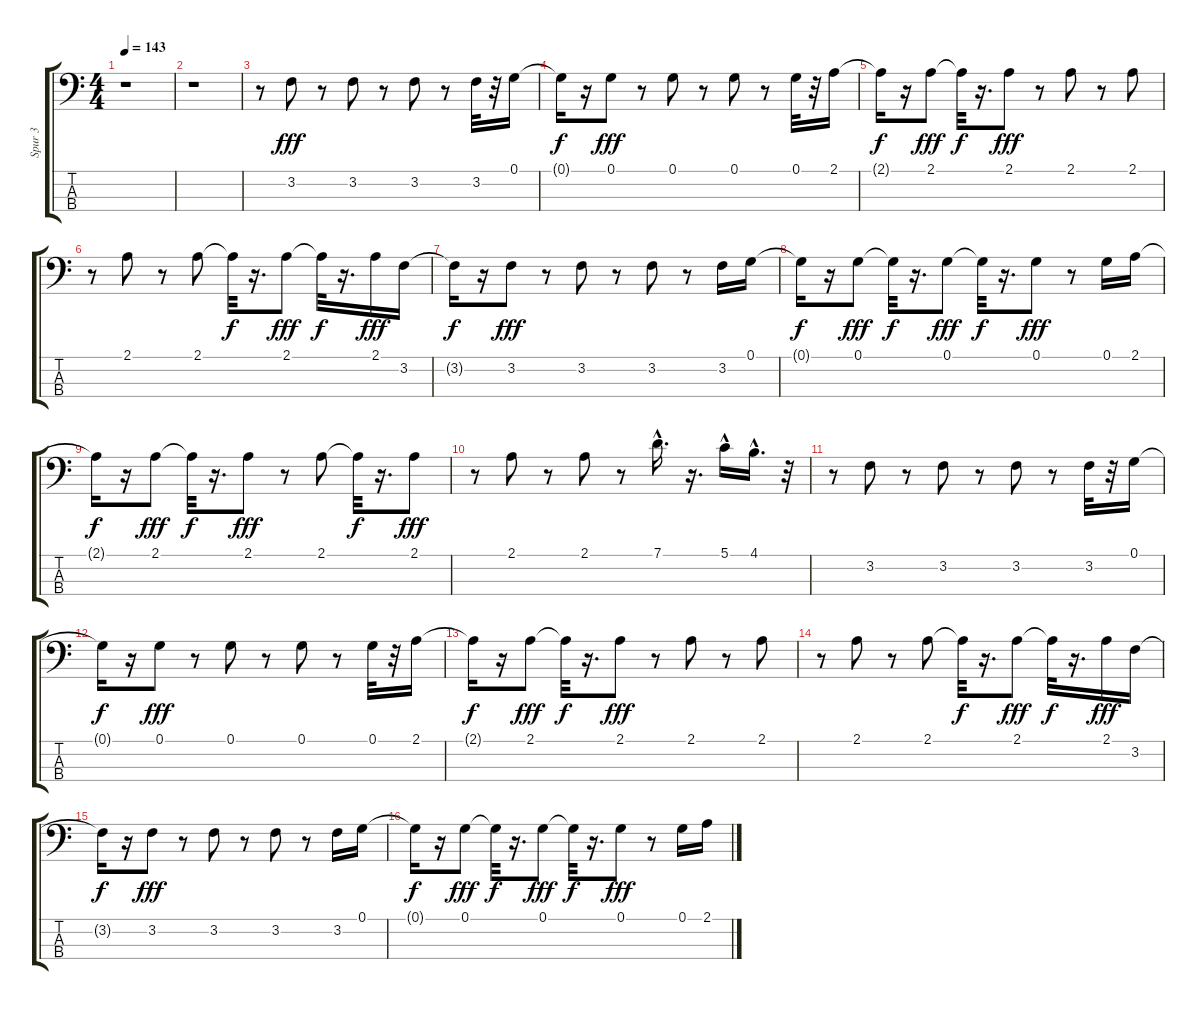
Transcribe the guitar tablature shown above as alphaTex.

\track ("Spur 3" "Spur 3") {instrument synthbass2}
\staff {score tabs}
\tuning (G2 D2 A1 E1) {hide}
\ts (4 4)
\tempo 143
\clef f4
\ks c
r.1{dy fff} |
r.1 |
r.8 3.2.8 r.8 3.2.8 r.8 3.2.8 r.8 3.2.32 r.32 0.1.16 |
0.1{t}.16{dy f} r.16 0.1.8{dy fff} r.8 0.1.8 r.8 0.1.8 r.8 0.1.32 r.32 2.1.16 |
2.1{t}.16{dy f} r.16 2.1.8{dy fff} 2.1{t}.32{dy f} r.16{d} 2.1.8{dy fff} r.8 2.1.8 r.8 2.1.8 |
r.8 2.1.8 r.8 2.1.8 2.1{t}.32{dy f} r.16{d} 2.1.8{dy fff} 2.1{t}.32{dy f} r.16{d} 2.1.16{dy fff} 3.2.16 |
3.2{t}.16{dy f} r.16 3.2.8{dy fff} r.8 3.2.8 r.8 3.2.8 r.8 3.2.16 0.1.16 |
0.1{t}.16{dy f} r.16 0.1.8{dy fff} 0.1{t}.32{dy f} r.16{d} 0.1.8{dy fff} 0.1{t}.32{dy f} r.16{d} 0.1.8{dy fff} r.8 0.1.16 2.1.16 |
2.1{t}.16{dy f} r.16 2.1.8{dy fff} 2.1{t}.32{dy f} r.16{d} 2.1.8{dy fff} r.8 2.1.8 2.1{t}.32{dy f} r.16{d} 2.1.8{dy fff} |
r.8 2.1.8 r.8 2.1.8 r.8 7.1{hac}.16{d} r.16{d} 5.1{hac}.16 4.1{hac}.16{d} r.32 |
r.8 3.2.8 r.8 3.2.8 r.8 3.2.8 r.8 3.2.32 r.32 0.1.16 |
0.1{t}.16{dy f} r.16 0.1.8{dy fff} r.8 0.1.8 r.8 0.1.8 r.8 0.1.32 r.32 2.1.16 |
2.1{t}.16{dy f} r.16 2.1.8{dy fff} 2.1{t}.32{dy f} r.16{d} 2.1.8{dy fff} r.8 2.1.8 r.8 2.1.8 |
r.8 2.1.8 r.8 2.1.8 2.1{t}.32{dy f} r.16{d} 2.1.8{dy fff} 2.1{t}.32{dy f} r.16{d} 2.1.16{dy fff} 3.2.16 |
3.2{t}.16{dy f} r.16 3.2.8{dy fff} r.8 3.2.8 r.8 3.2.8 r.8 3.2.16 0.1.16 |
0.1{t}.16{dy f} r.16 0.1.8{dy fff} 0.1{t}.32{dy f} r.16{d} 0.1.8{dy fff} 0.1{t}.32{dy f} r.16{d} 0.1.8{dy fff} r.8 0.1.16 2.1.16
